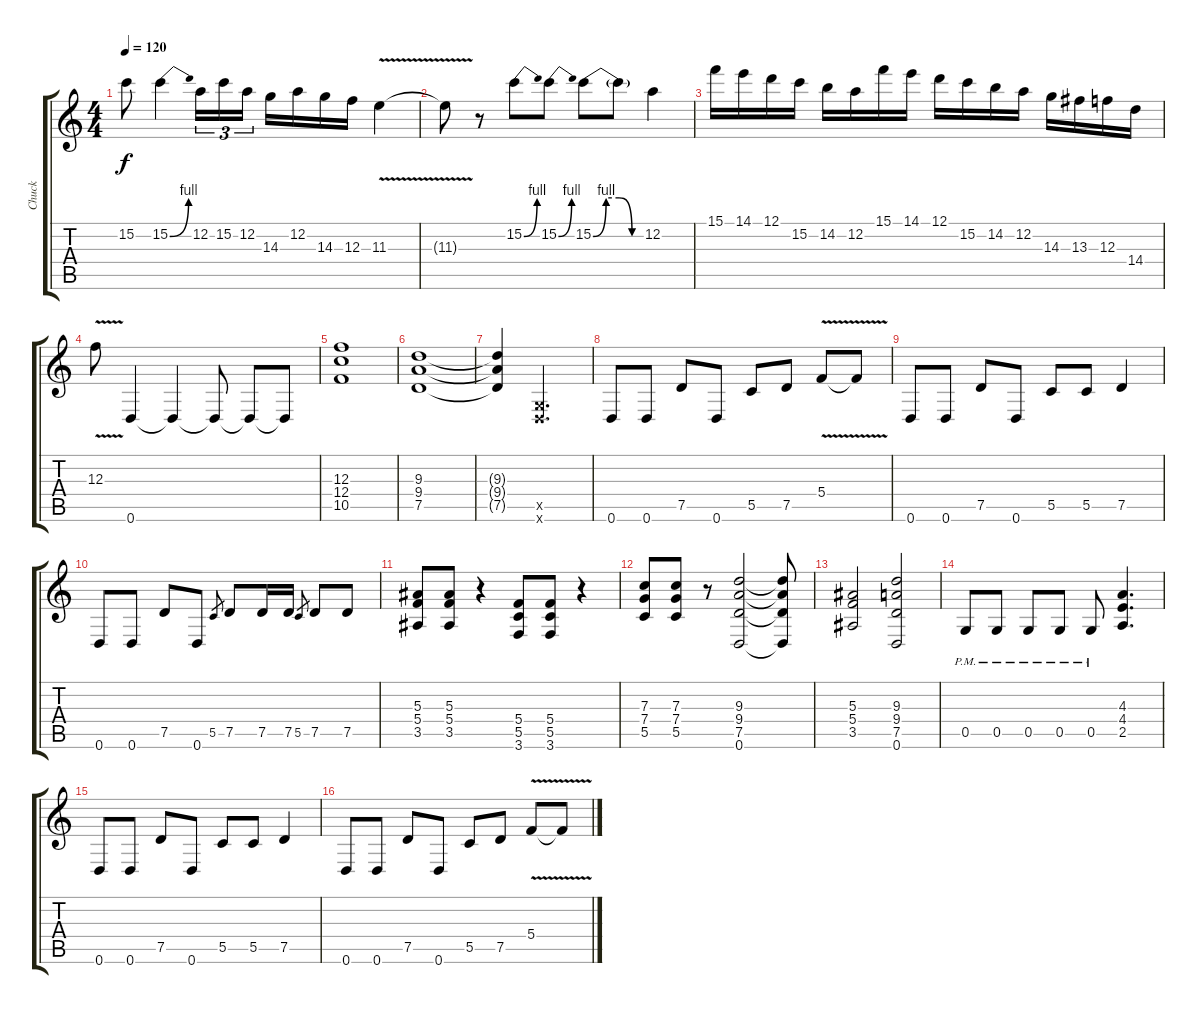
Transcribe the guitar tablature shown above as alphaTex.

\track ("Chuck" "Chuck") {instrument distortionguitar}
\staff {score tabs}
\tuning (D4 A3 F3 C3 G2 D2) {hide}
\ts (4 4)
\tempo 120
\clef g2
\ks c
15.2{t}.8{dy f} 15.2{be (bend 0 0 60 4)}.4 12.2.16{tu (3 2)} 15.2.16{tu (3 2)} 12.2.16{tu (3 2)} 14.3.16 12.2.16 14.3.16 12.3.16 11.3{v}.4 |
11.3{t}.8 r.8 15.2{be (bend 0 0 60 4)}.8 15.2{be (bend 0 0 60 4)}.8 15.2{be (custom 0 0 15 4 30 4 45 0 60 0)}.8 15.2{t}.8 12.2.4 |
15.1.16 14.1.16 12.1.16 15.2.16 14.2.16 12.2.16 15.1.16 14.1.16 12.1.16 15.2.16 14.2.16 12.2.16 14.3.16 13.3.16 12.3.16 14.4.16 |
12.3{v}.8 0.6.4 0.6{t}.4 0.6{t}.8 0.6{t}.8 0.6{t}.8 |
(12.3 12.4 10.5).1 |
(9.3 9.4 7.5).1 |
(9.3{t} 9.4{t} 7.5{t}).4 (0.5{x} 0.6{x}).2{d} |
0.6.8 0.6.8 7.5.8 0.6.8 5.5.8 7.5.8 5.4{v}.8 5.4{t}.8 |
0.6.8 0.6.8 7.5.8 0.6.8 5.5.8 5.5.8 7.5.4 |
0.6.8 0.6.8 7.5.8 0.6.8 5.5.8{gr} 7.5.8 7.5.16 7.5.16 5.5.8{gr} 7.5.8 7.5.8 |
(5.3 5.4 3.5).8 (5.3 5.4 3.5).8 r.4 (5.4 5.5 3.6).8 (5.4 5.5 3.6).8 r.4 |
(7.3 7.4 5.5).8 (7.3 7.4 5.5).8 r.8 (9.3 9.4 7.5 0.6).2 (9.3{t} 9.4{t} 7.5{t} 0.6{t}).8 |
(5.3 5.4 3.5).2 (9.3 9.4 7.5 0.6).2 |
0.5{pm}.8 0.5{pm}.8 0.5{pm}.8 0.5{pm}.8 0.5{pm}.8 (4.3 4.4 2.5).4{d} |
0.6.8 0.6.8 7.5.8 0.6.8 5.5.8 5.5.8 7.5.4 |
0.6.8 0.6.8 7.5.8 0.6.8 5.5.8 7.5.8 5.4{v}.8 5.4{t}.8
